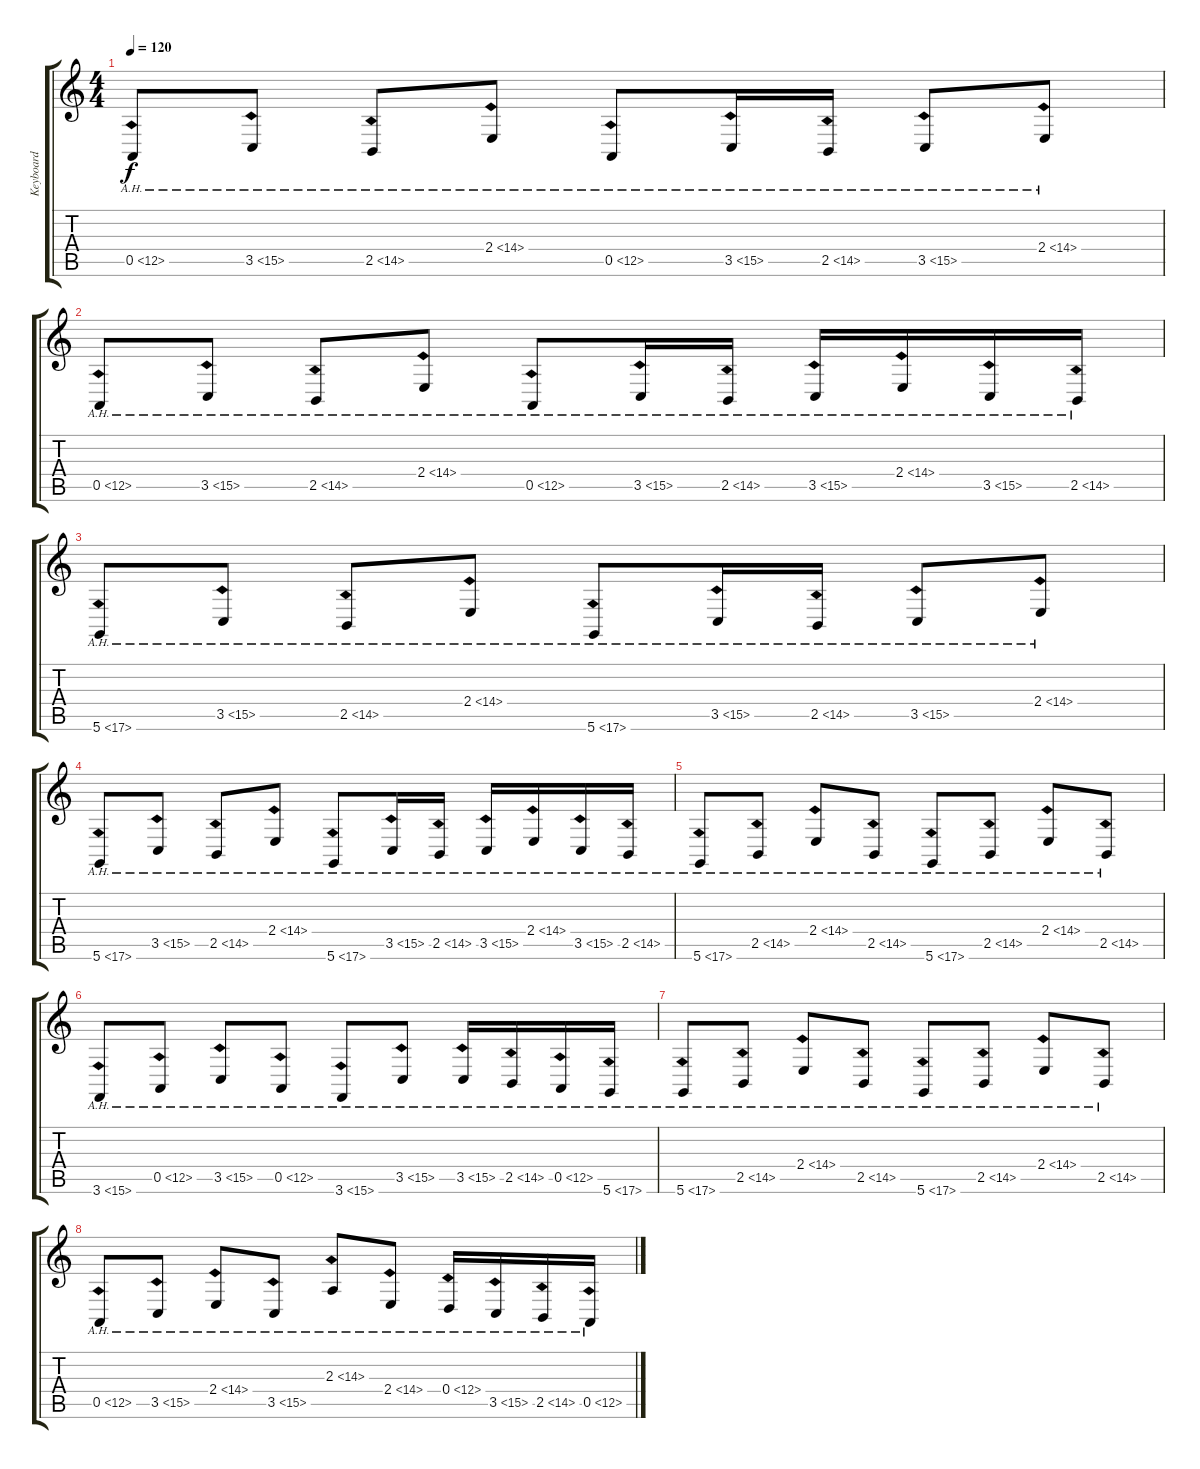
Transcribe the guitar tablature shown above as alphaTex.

\track ("Keyboard" "Keyboard") {instrument violin}
\staff {score tabs}
\tuning (E4 B3 G3 D3 A2 D2) {hide}
\ts (4 4)
\tempo 120
\clef g2
\ks c
0.5{ah 12}.8{dy f} 3.5{ah 12}.8 2.5{ah 12}.8 2.4{ah 12}.8 0.5{ah 12}.8 3.5{ah 12}.16 2.5{ah 12}.16 3.5{ah 12}.8 2.4{ah 12}.8 |
0.5{ah 12}.8 3.5{ah 12}.8 2.5{ah 12}.8 2.4{ah 12}.8 0.5{ah 12}.8 3.5{ah 12}.16 2.5{ah 12}.16 3.5{ah 12}.16 2.4{ah 12}.16 3.5{ah 12}.16 2.5{ah 12}.16 |
5.6{ah 12}.8 3.5{ah 12}.8 2.5{ah 12}.8 2.4{ah 12}.8 5.6{ah 12}.8 3.5{ah 12}.16 2.5{ah 12}.16 3.5{ah 12}.8 2.4{ah 12}.8 |
5.6{ah 12}.8 3.5{ah 12}.8 2.5{ah 12}.8 2.4{ah 12}.8 5.6{ah 12}.8 3.5{ah 12}.16 2.5{ah 12}.16 3.5{ah 12}.16 2.4{ah 12}.16 3.5{ah 12}.16 2.5{ah 12}.16 |
5.6{ah 12}.8 2.5{ah 12}.8 2.4{ah 12}.8 2.5{ah 12}.8 5.6{ah 12}.8 2.5{ah 12}.8 2.4{ah 12}.8 2.5{ah 12}.8 |
3.6{ah 12}.8 0.5{ah 12}.8 3.5{ah 12}.8 0.5{ah 12}.8 3.6{ah 12}.8 3.5{ah 12}.8 3.5{ah 12}.16 2.5{ah 12}.16 0.5{ah 12}.16 5.6{ah 12}.16 |
5.6{ah 12}.8 2.5{ah 12}.8 2.4{ah 12}.8 2.5{ah 12}.8 5.6{ah 12}.8 2.5{ah 12}.8 2.4{ah 12}.8 2.5{ah 12}.8 |
0.5{ah 12}.8 3.5{ah 12}.8 2.4{ah 12}.8 3.5{ah 12}.8 2.3{ah 12}.8 2.4{ah 12}.8 0.4{ah 12}.16 3.5{ah 12}.16 2.5{ah 12}.16 0.5{ah 12}.16
